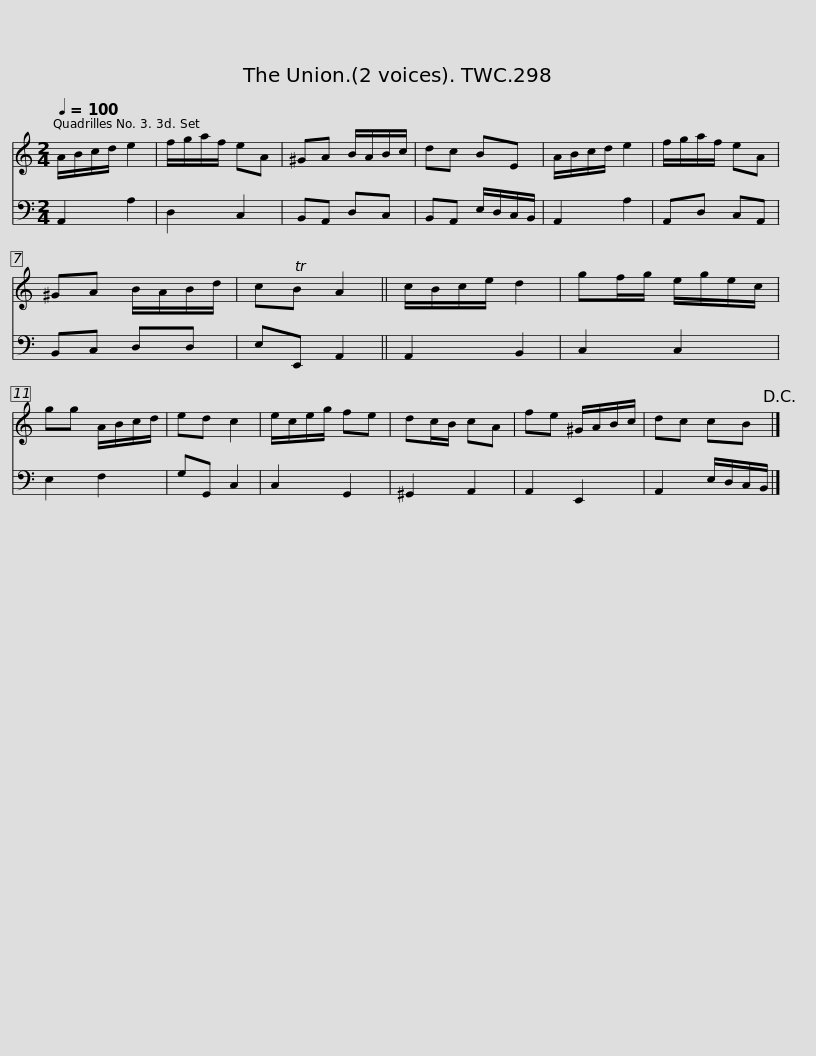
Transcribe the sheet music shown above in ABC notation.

X:1
%%score 1 2
L:1/8
Q:1/4=100
M:2/4
I:linebreak $
K:C
V:1 treble
V:2 bass
V:1
 A/B/c/d/ e2 | f/g/a/f/ eA | ^GA B/A/B/c/ | dc BE | A/B/c/d/ e2 | %5
 f/g/a/f/ eA | ^GA B/A/B/d/ | cTB A2 ||$ c/B/c/e/ d2 | gf/g/ e/g/e/c/ | %10
 gg A/B/c/d/ | ed c2 | e/c/e/g/ fe | dc/B/ cA | fe ^G/A/B/c/ | %15
 dc cB!D.C.! |] %16
V:2
 A,,2 A,2 | D,2 C,2 | B,,A,, D,C, | B,,A,, E,/D,/C,/B,,/ | A,,2 A,2 | %5
 A,,D, C,A,, | B,,C, D,D, | E,E,, A,,2 ||$ A,,2 B,,2 | C,2 C,2 | %10
 E,2 F,2 | G,G,, C,2 | C,2 G,,2 | ^G,,2 A,,2 | A,,2 E,,2 | %15
 A,,2 E,/D,/C,/B,,/ |] %16
